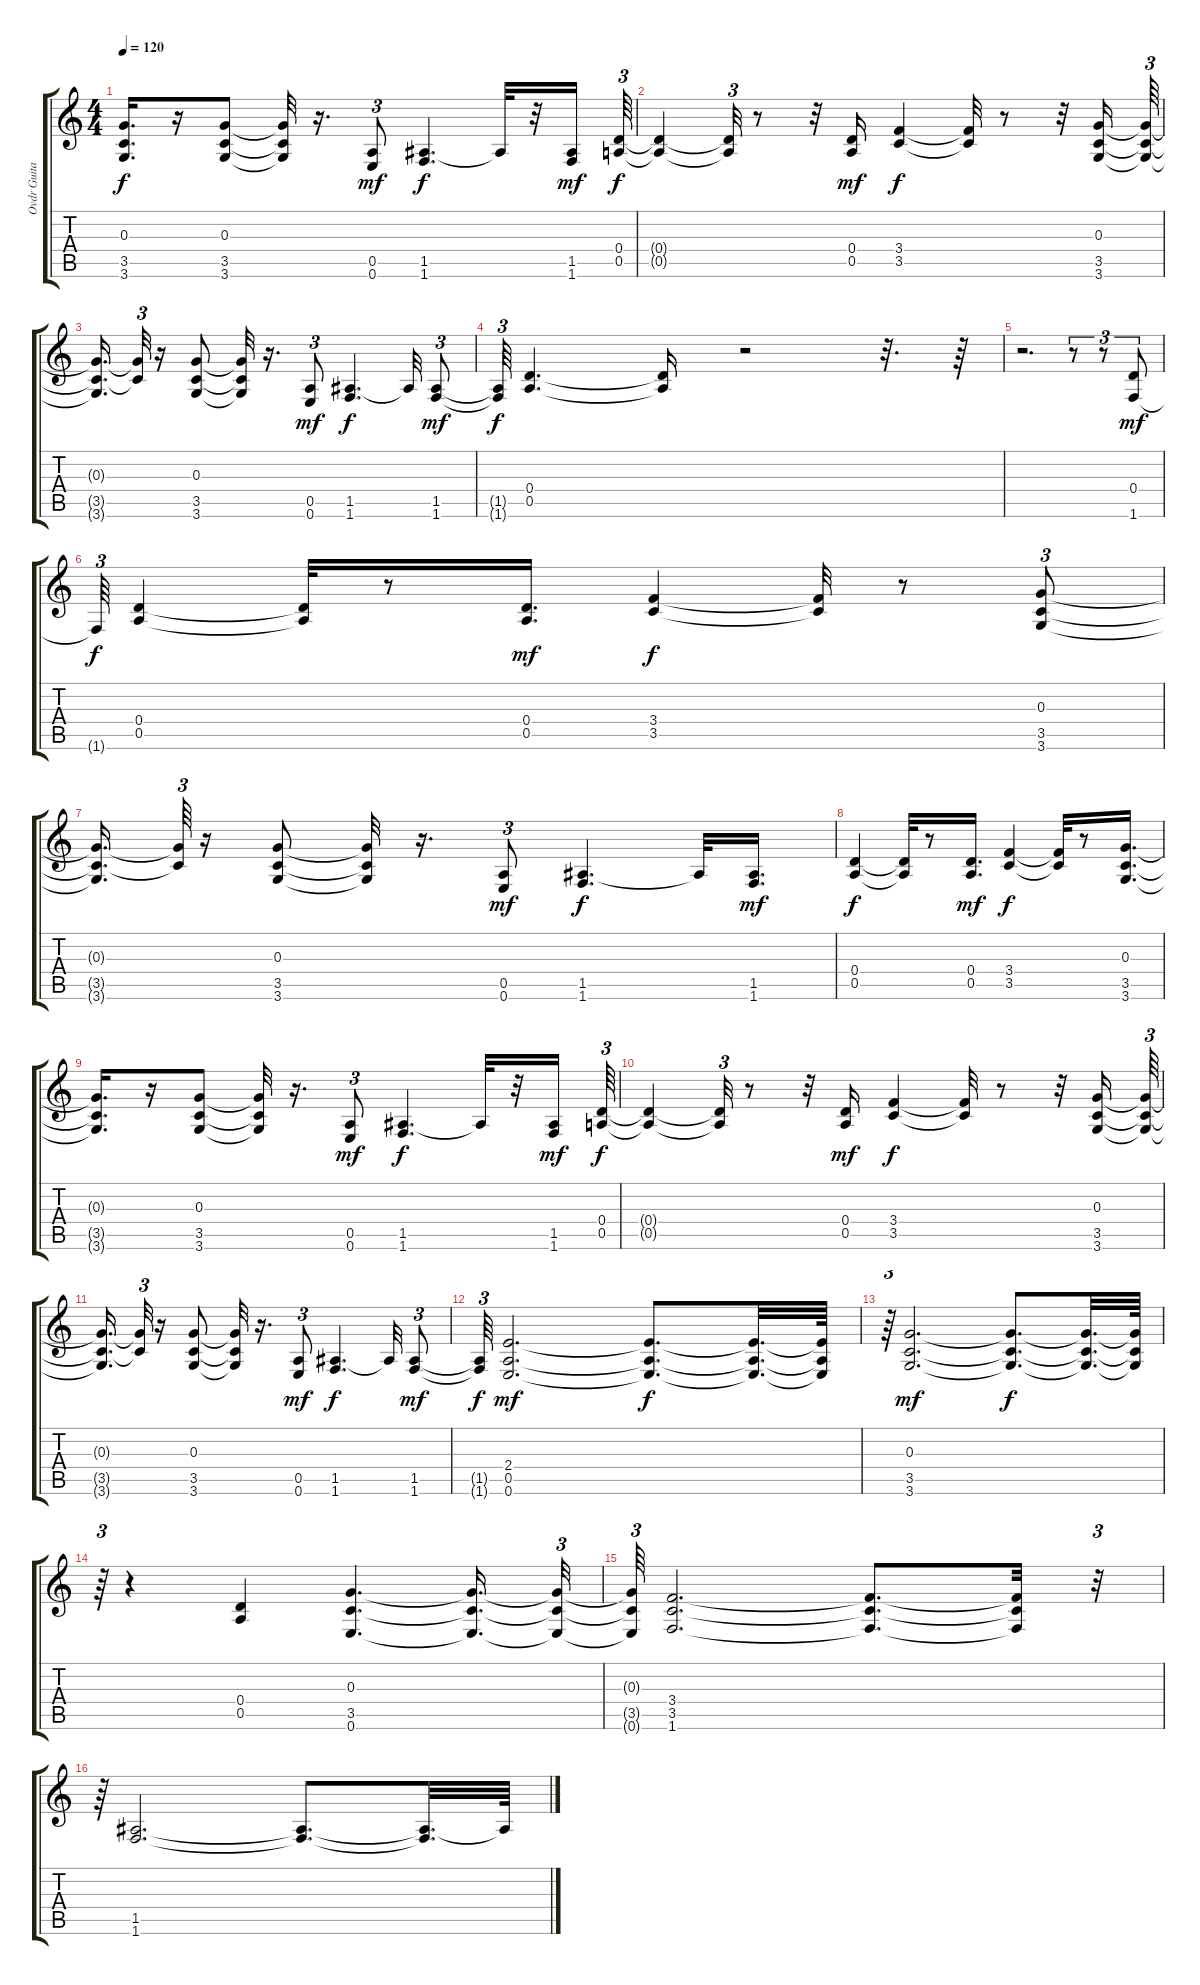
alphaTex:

\track ("Ovdr Guitar" "Ovdr Guita") {instrument overdrivenguitar}
\staff {score tabs}
\tuning (E4 B3 G3 D3 A2 E2) {hide}
\ts (4 4)
\tempo 120
\clef g2
\ks c
(0.3{t} 3.5{t} 3.6{t}).16{d dy f} r.16 (0.3 3.5 3.6).8 (0.3{t} 3.5{t} 3.6{t}).32 r.16{d} (0.5 0.6).8{tu (3 2) dy mf} (1.5 1.6).4{d dy f} 1.5{t}.32 r.32 (1.5 1.6).16{dy mf} (0.4 0.5).64{tu (3 2) dy f} |
(0.4{t} 0.5{t}).4 (0.4{t} 0.5{t}).32{tu (3 2)} r.8 r.32 (0.4 0.5).16{dy mf} (3.4 3.5).4{dy f} (3.4{t} 3.5{t}).32 r.8 r.32 (0.3 3.5 3.6).16 (0.3{t} 3.5{t} 3.6{t}).64{tu (3 2)} |
(0.3{t} 3.5{t} 3.6{t}).16{d} (0.3{t} 3.5{t}).32{tu (3 2)} r.16 (0.3 3.5 3.6).8 (0.3{t} 3.5{t} 3.6{t}).32 r.16{d} (0.5 0.6).8{tu (3 2) dy mf} (1.5 1.6).4{d dy f} 1.5{t}.32 (1.5 1.6).8{tu (3 2) dy mf} |
(1.5{t} 1.6{t}).64{tu (3 2) dy f} (0.4 0.5).4{d} (0.4{t} 0.5{t}).16 r.2 r.32{d} r.64 |
r.2{d} r.8{tu (3 2)} r.8{tu (3 2)} (0.4 1.6).8{tu (3 2) dy mf} |
1.6{t}.64{tu (3 2) dy f} (0.4 0.5).4 (0.4{t} 0.5{t}).32 r.8 (0.4 0.5).16{d dy mf} (3.4 3.5).4{dy f} (3.4{t} 3.5{t}).32 r.8 (0.3 3.5 3.6).8{tu (3 2)} |
(0.3{t} 3.5{t} 3.6{t}).16{d} (0.3{t} 3.5{t}).64{tu (3 2)} r.16 (0.3 3.5 3.6).8 (0.3{t} 3.5{t} 3.6{t}).32 r.16{d} (0.5 0.6).8{tu (3 2) dy mf} (1.5 1.6).4{d dy f} 1.5{t}.32 (1.5 1.6).16{d dy mf} |
(0.4 0.5).4{dy f} (0.4{t} 0.5{t}).32 r.8 (0.4 0.5).16{d dy mf} (3.4 3.5).4{dy f} (3.4{t} 3.5{t}).32 r.8 (0.3 3.5 3.6).16{d} |
(0.3{t} 3.5{t} 3.6{t}).16{d} r.16 (0.3 3.5 3.6).8 (0.3{t} 3.5{t} 3.6{t}).32 r.16{d} (0.5 0.6).8{tu (3 2) dy mf} (1.5 1.6).4{d dy f} 1.5{t}.32 r.32 (1.5 1.6).16{dy mf} (0.4 0.5).64{tu (3 2) dy f} |
(0.4{t} 0.5{t}).4 (0.4{t} 0.5{t}).32{tu (3 2)} r.8 r.32 (0.4 0.5).16{dy mf} (3.4 3.5).4{dy f} (3.4{t} 3.5{t}).32 r.8 r.32 (0.3 3.5 3.6).16 (0.3{t} 3.5{t} 3.6{t}).64{tu (3 2)} |
(0.3{t} 3.5{t} 3.6{t}).16{d} (0.3{t} 3.5{t}).32{tu (3 2)} r.16 (0.3 3.5 3.6).8 (0.3{t} 3.5{t} 3.6{t}).32 r.16{d} (0.5 0.6).8{tu (3 2) dy mf} (1.5 1.6).4{d dy f} 1.5{t}.32 (1.5 1.6).8{tu (3 2) dy mf} |
(1.5{t} 1.6{t}).64{tu (3 2) dy f} (2.4 0.5 0.6).2{d dy mf} (2.4{t} 0.5{t} 0.6{t}).8{d dy f} (2.4{t} 0.5{t} 0.6{t}).32{d} (2.4{t} 0.5{t} 0.6{t}).64 |
r.64{tu (3 2)} (0.3 3.5 3.6).2{d dy mf} (0.3{t} 3.5{t} 3.6{t}).8{d dy f} (0.3{t} 3.5{t} 3.6{t}).32{d} (0.3{t} 3.5{t} 3.6{t}).64 |
r.64{tu (3 2)} r.4 (0.4 0.5).4 (0.3 3.5 0.6).4{d} (0.3{t} 3.5{t} 0.6{t}).16{d} (0.3{t} 3.5{t} 0.6{t}).32{tu (3 2)} |
(0.3{t} 3.5{t} 0.6{t}).64{tu (3 2)} (3.4 3.5 1.6).2{d} (3.4{t} 3.5{t} 1.6{t}).8{d} (3.4{t} 3.5{t} 1.6{t}).32 r.32{tu (3 2)} |
r.64{tu (3 2)} (1.5 1.6).2{d} (1.5{t} 1.6{t}).8{d} (1.5{t} 1.6{t}).32{d} 1.5{t}.64
